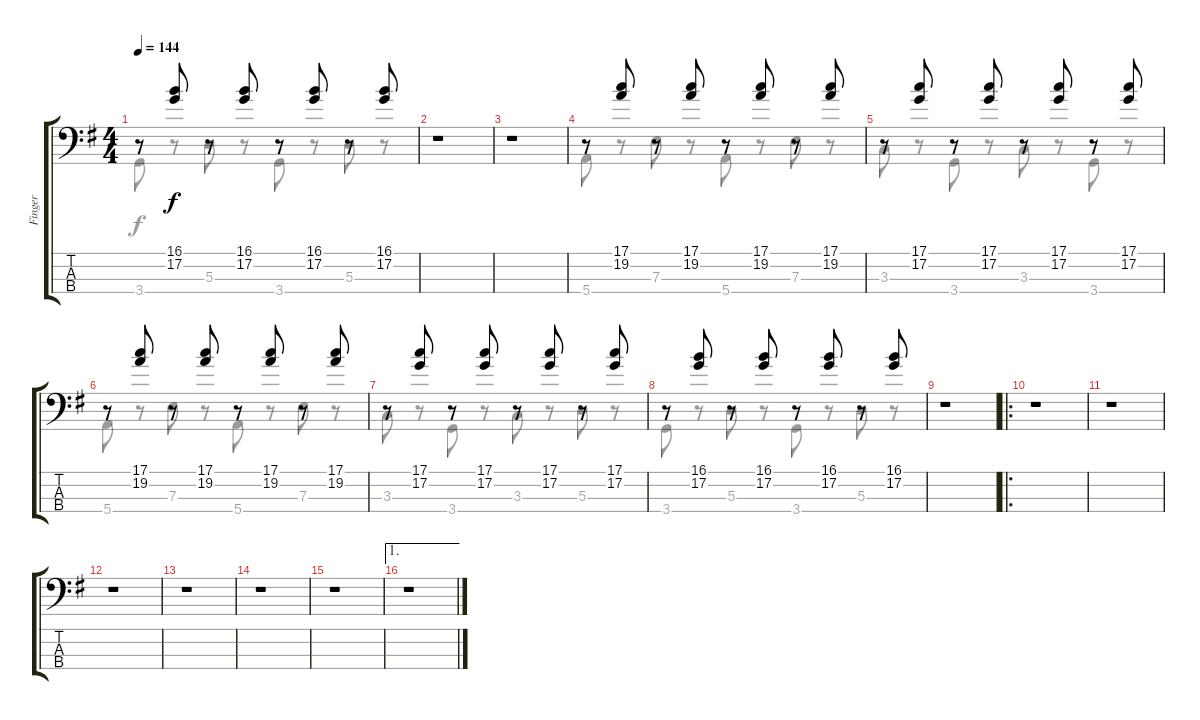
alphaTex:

\track ("Finger" "Finger") {instrument electricbassfinger}
\staff {score tabs}
\tuning (G2 D2 A1 E1) {hide}
\voice
\ts (4 4)
\tempo 144
\clef f4
\ks g
r.8{dy f} (16.1 17.2).8 r.8 (16.1 17.2).8 r.8 (16.1 17.2).8 r.8 (16.1 17.2).8 |
r.1 |
r.1 |
r.8 (17.1 19.2).8 r.8 (17.1 19.2).8 r.8 (17.1 19.2).8 r.8 (17.1 19.2).8 |
r.8 (17.1 17.2).8 r.8 (17.1 17.2).8 r.8 (17.1 17.2).8 r.8 (17.1 17.2).8 |
r.8 (17.1 19.2).8 r.8 (17.1 19.2).8 r.8 (17.1 19.2).8 r.8 (17.1 19.2).8 |
r.8 (17.1 17.2).8 r.8 (17.1 17.2).8 r.8 (17.1 17.2).8 r.8 (17.1 17.2).8 |
r.8 (16.1 17.2).8 r.8 (16.1 17.2).8 r.8 (16.1 17.2).8 r.8 (16.1 17.2).8 |
r.1 |
\ro
r.1 |
r.1 |
r.1 |
r.1 |
r.1 |
r.1 |
\ae 1
r.1
\voice
\clef f4
\ottava regular
\simile none
\ks g
3.4.8{dy f} r.8 5.3.8 r.8 3.4.8 r.8 5.3.8 r.8 |
|
|
5.4.8 r.8 7.3.8 r.8 5.4.8 r.8 7.3.8 r.8 |
3.3.8 r.8 3.4.8 r.8 3.3.8 r.8 3.4.8 r.8 |
5.4.8 r.8 7.3.8 r.8 5.4.8 r.8 7.3.8 r.8 |
3.3.8 r.8 3.4.8 r.8 3.3.8 r.8 5.3.8 r.8 |
3.4.8 r.8 5.3.8 r.8 3.4.8 r.8 5.3.8 r.8 |
|
|
|
|
|
|
|
